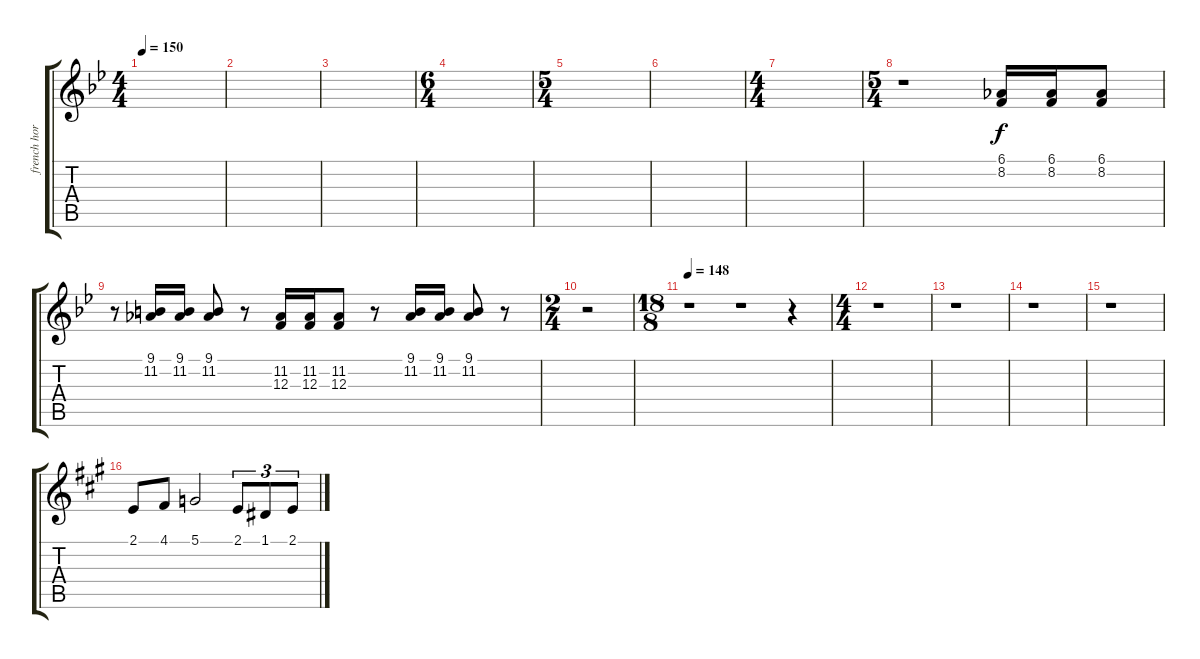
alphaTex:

\track ("french horn" "french hor") {instrument frenchhorn}
\staff {score tabs}
\tuning (D4 A3 F3 C3 G2 D2) {hide}
\ts (4 4)
\tempo 150
\clef g2
\ks gminor
|
|
|
\ts (6 4)
|
\ts (5 4)
|
|
\ts (4 4)
|
\ts (5 4)
r.1 (6.1 8.2).16{volume 9 balance 8} (6.1 8.2).16 (6.1 8.2).8 |
r.8 (9.1 11.2).16 (9.1 11.2).16 (9.1 11.2).8 r.8 (11.2 12.3).16 (11.2 12.3).16 (11.2 12.3).8 r.8 (9.1 11.2).16 (9.1 11.2).16 (9.1 11.2).8 r.8 |
\ts (2 4)
r.2 |
\ts (18 8)
\tempo 148
r.1 r.1 r.4 |
\ts (4 4)
r.1 |
r.1 |
r.1 |
r.1 |
\ks f#minor
2.1.8 4.1.8 5.1.2 2.1.8{tu (3 2)} 1.1.8{tu (3 2)} 2.1.8{tu (3 2)}
